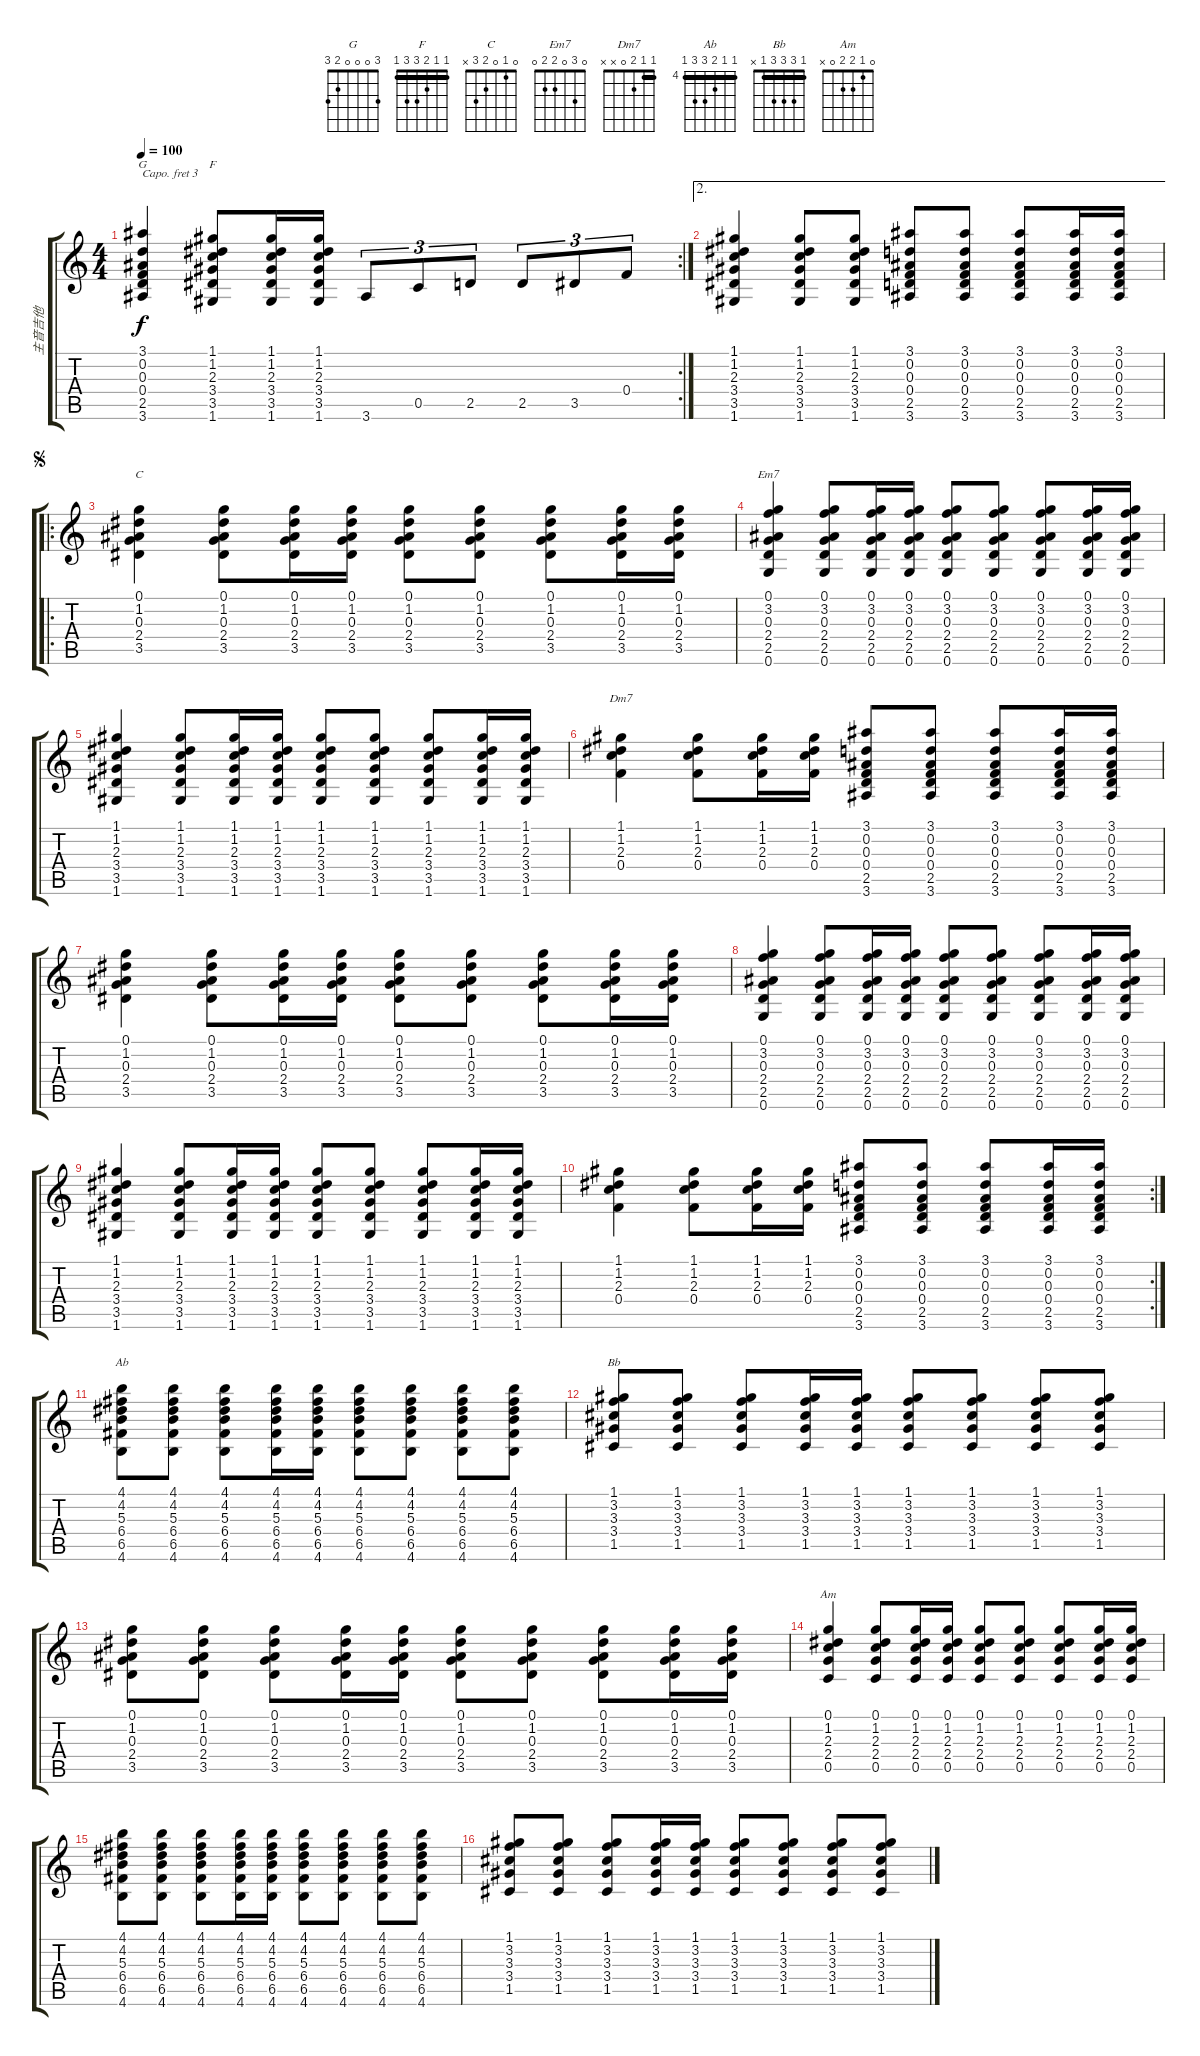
\track ("主音吉他" "主音吉他") {instrument acousticguitarsteel}
\staff {score tabs}
\capo 3
\tuning (E4 B3 G3 D3 A2 E2) {hide}
\chord ("G" 3 0 0 0 2 3)
\chord ("F" 1 1 2 3 3 1) {barre 1}
\chord ("C" 0 1 0 2 3 x)
\chord ("Em7" 0 3 0 2 2 0)
\chord ("Dm7" 1 1 2 0 x x) {barre 1}
\chord ("Ab" 4 4 5 6 6 4) {firstfret 4 barre 4}
\chord ("Bb" 1 3 3 3 1 x) {barre 1}
\chord ("Am" 0 1 2 2 0 x)
\rc 2
\ts (4 4)
\tempo 100
\clef g2
\ks c
(3.1 0.2 0.3 0.4 2.5 3.6).4{ch "G" dy f} (1.1 1.2 2.3 3.4 3.5 1.6).8{ch "F"} (1.1 1.2 2.3 3.4 3.5 1.6).16 (1.1 1.2 2.3 3.4 3.5 1.6).16 3.6.8{tu (3 2)} 0.5.8{tu (3 2)} 2.5.8{tu (3 2)} 2.5.8{tu (3 2)} 3.5.8{tu (3 2)} 0.4.8{tu (3 2)} |
\ae 2
(1.1 1.2 2.3 3.4 3.5 1.6).4 (1.1 1.2 2.3 3.4 3.5 1.6).8 (1.1 1.2 2.3 3.4 3.5 1.6).8 (3.1 0.2 0.3 0.4 2.5 3.6).8 (3.1 0.2 0.3 0.4 2.5 3.6).8 (3.1 0.2 0.3 0.4 2.5 3.6).8 (3.1 0.2 0.3 0.4 2.5 3.6).16 (3.1 0.2 0.3 0.4 2.5 3.6).16 |
\ro
\jump segno
(0.1 1.2 0.3 2.4 3.5).4{ch "C"} (0.1 1.2 0.3 2.4 3.5).8 (0.1 1.2 0.3 2.4 3.5).16 (0.1 1.2 0.3 2.4 3.5).16 (0.1 1.2 0.3 2.4 3.5).8 (0.1 1.2 0.3 2.4 3.5).8 (0.1 1.2 0.3 2.4 3.5).8 (0.1 1.2 0.3 2.4 3.5).16 (0.1 1.2 0.3 2.4 3.5).16 |
(0.1 3.2 0.3 2.4 2.5 0.6).4{ch "Em7"} (0.1 3.2 0.3 2.4 2.5 0.6).8 (0.1 3.2 0.3 2.4 2.5 0.6).16 (0.1 3.2 0.3 2.4 2.5 0.6).16 (0.1 3.2 0.3 2.4 2.5 0.6).8 (0.1 3.2 0.3 2.4 2.5 0.6).8 (0.1 3.2 0.3 2.4 2.5 0.6).8 (0.1 3.2 0.3 2.4 2.5 0.6).16 (0.1 3.2 0.3 2.4 2.5 0.6).16 |
(1.1 1.2 2.3 3.4 3.5 1.6).4 (1.1 1.2 2.3 3.4 3.5 1.6).8 (1.1 1.2 2.3 3.4 3.5 1.6).16 (1.1 1.2 2.3 3.4 3.5 1.6).16 (1.1 1.2 2.3 3.4 3.5 1.6).8 (1.1 1.2 2.3 3.4 3.5 1.6).8 (1.1 1.2 2.3 3.4 3.5 1.6).8 (1.1 1.2 2.3 3.4 3.5 1.6).16 (1.1 1.2 2.3 3.4 3.5 1.6).16 |
(1.1 1.2 2.3 0.4).4{ch "Dm7"} (1.1 1.2 2.3 0.4).8 (1.1 1.2 2.3 0.4).16 (1.1 1.2 2.3 0.4).16 (3.1 0.2 0.3 0.4 2.5 3.6).8 (3.1 0.2 0.3 0.4 2.5 3.6).8 (3.1 0.2 0.3 0.4 2.5 3.6).8 (3.1 0.2 0.3 0.4 2.5 3.6).16 (3.1 0.2 0.3 0.4 2.5 3.6).16 |
(0.1 1.2 0.3 2.4 3.5).4 (0.1 1.2 0.3 2.4 3.5).8 (0.1 1.2 0.3 2.4 3.5).16 (0.1 1.2 0.3 2.4 3.5).16 (0.1 1.2 0.3 2.4 3.5).8 (0.1 1.2 0.3 2.4 3.5).8 (0.1 1.2 0.3 2.4 3.5).8 (0.1 1.2 0.3 2.4 3.5).16 (0.1 1.2 0.3 2.4 3.5).16 |
(0.1 3.2 0.3 2.4 2.5 0.6).4 (0.1 3.2 0.3 2.4 2.5 0.6).8 (0.1 3.2 0.3 2.4 2.5 0.6).16 (0.1 3.2 0.3 2.4 2.5 0.6).16 (0.1 3.2 0.3 2.4 2.5 0.6).8 (0.1 3.2 0.3 2.4 2.5 0.6).8 (0.1 3.2 0.3 2.4 2.5 0.6).8 (0.1 3.2 0.3 2.4 2.5 0.6).16 (0.1 3.2 0.3 2.4 2.5 0.6).16 |
(1.1 1.2 2.3 3.4 3.5 1.6).4 (1.1 1.2 2.3 3.4 3.5 1.6).8 (1.1 1.2 2.3 3.4 3.5 1.6).16 (1.1 1.2 2.3 3.4 3.5 1.6).16 (1.1 1.2 2.3 3.4 3.5 1.6).8 (1.1 1.2 2.3 3.4 3.5 1.6).8 (1.1 1.2 2.3 3.4 3.5 1.6).8 (1.1 1.2 2.3 3.4 3.5 1.6).16 (1.1 1.2 2.3 3.4 3.5 1.6).16 |
\rc 2
(1.1 1.2 2.3 0.4).4 (1.1 1.2 2.3 0.4).8 (1.1 1.2 2.3 0.4).16 (1.1 1.2 2.3 0.4).16 (3.1 0.2 0.3 0.4 2.5 3.6).8 (3.1 0.2 0.3 0.4 2.5 3.6).8 (3.1 0.2 0.3 0.4 2.5 3.6).8 (3.1 0.2 0.3 0.4 2.5 3.6).16 (3.1 0.2 0.3 0.4 2.5 3.6).16 |
(4.1 4.2 5.3 6.4 6.5 4.6).8{ch "Ab"} (4.1 4.2 5.3 6.4 6.5 4.6).8 (4.1 4.2 5.3 6.4 6.5 4.6).8 (4.1 4.2 5.3 6.4 6.5 4.6).16 (4.1 4.2 5.3 6.4 6.5 4.6).16 (4.1 4.2 5.3 6.4 6.5 4.6).8 (4.1 4.2 5.3 6.4 6.5 4.6).8 (4.1 4.2 5.3 6.4 6.5 4.6).8 (4.1 4.2 5.3 6.4 6.5 4.6).8 |
(1.1 3.2 3.3 3.4 1.5).8{ch "Bb"} (1.1 3.2 3.3 3.4 1.5).8 (1.1 3.2 3.3 3.4 1.5).8 (1.1 3.2 3.3 3.4 1.5).16 (1.1 3.2 3.3 3.4 1.5).16 (1.1 3.2 3.3 3.4 1.5).8 (1.1 3.2 3.3 3.4 1.5).8 (1.1 3.2 3.3 3.4 1.5).8 (1.1 3.2 3.3 3.4 1.5).8 |
(0.1 1.2 0.3 2.4 3.5).8 (0.1 1.2 0.3 2.4 3.5).8 (0.1 1.2 0.3 2.4 3.5).8 (0.1 1.2 0.3 2.4 3.5).16 (0.1 1.2 0.3 2.4 3.5).16 (0.1 1.2 0.3 2.4 3.5).8 (0.1 1.2 0.3 2.4 3.5).8 (0.1 1.2 0.3 2.4 3.5).8 (0.1 1.2 0.3 2.4 3.5).16 (0.1 1.2 0.3 2.4 3.5).16 |
(0.1 1.2 2.3 2.4 0.5).4{ch "Am"} (0.1 1.2 2.3 2.4 0.5).8 (0.1 1.2 2.3 2.4 0.5).16 (0.1 1.2 2.3 2.4 0.5).16 (0.1 1.2 2.3 2.4 0.5).8 (0.1 1.2 2.3 2.4 0.5).8 (0.1 1.2 2.3 2.4 0.5).8 (0.1 1.2 2.3 2.4 0.5).16 (0.1 1.2 2.3 2.4 0.5).16 |
(4.1 4.2 5.3 6.4 6.5 4.6).8 (4.1 4.2 5.3 6.4 6.5 4.6).8 (4.1 4.2 5.3 6.4 6.5 4.6).8 (4.1 4.2 5.3 6.4 6.5 4.6).16 (4.1 4.2 5.3 6.4 6.5 4.6).16 (4.1 4.2 5.3 6.4 6.5 4.6).8 (4.1 4.2 5.3 6.4 6.5 4.6).8 (4.1 4.2 5.3 6.4 6.5 4.6).8 (4.1 4.2 5.3 6.4 6.5 4.6).8 |
(1.1 3.2 3.3 3.4 1.5).8 (1.1 3.2 3.3 3.4 1.5).8 (1.1 3.2 3.3 3.4 1.5).8 (1.1 3.2 3.3 3.4 1.5).16 (1.1 3.2 3.3 3.4 1.5).16 (1.1 3.2 3.3 3.4 1.5).8 (1.1 3.2 3.3 3.4 1.5).8 (1.1 3.2 3.3 3.4 1.5).8 (1.1 3.2 3.3 3.4 1.5).8
